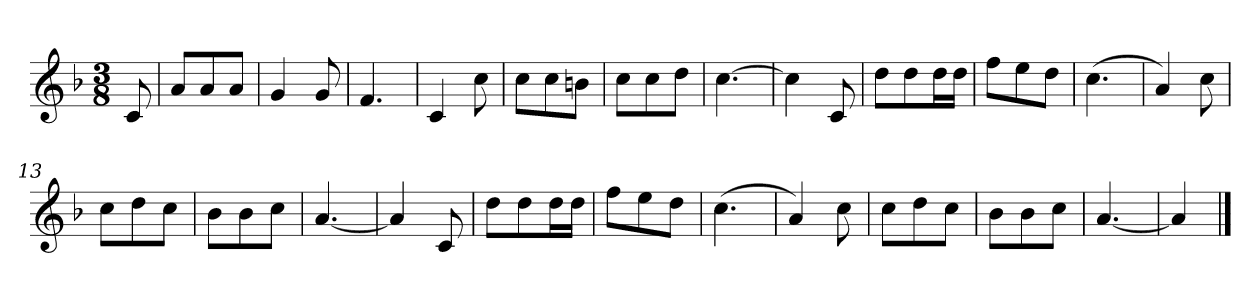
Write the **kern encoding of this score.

**kern
*part1
*staff1
*k[b-]
*M3/8
*MM120
=
8c
=1
8aL
8a
8aJ
=2
4g
8g
=3
4.f
=4
4c
8cc
=5
8ccL
8cc
8bnJ
=6
8ccL
8cc
8ddJ
=7
[4.cc
=8
4cc]
8c
=9
8ddL
8dd
16ddL
16ddJJ
=10
8ffL
8ee
8ddJ
=11
(4.cc
=12
4a)
8cc
=13
8ccL
8dd
8ccJ
=14
8b-L
8b-
8ccJ
=15
[4.a
=16
4a]
8c
=17
8ddL
8dd
16ddL
16ddJJ
=18
8ffL
8ee
8ddJ
=19
(4.cc
=20
4a)
8cc
=21
8ccL
8dd
8ccJ
=22
8b-L
8b-
8ccJ
=23
[4.a
=24
4a]
==
*-
